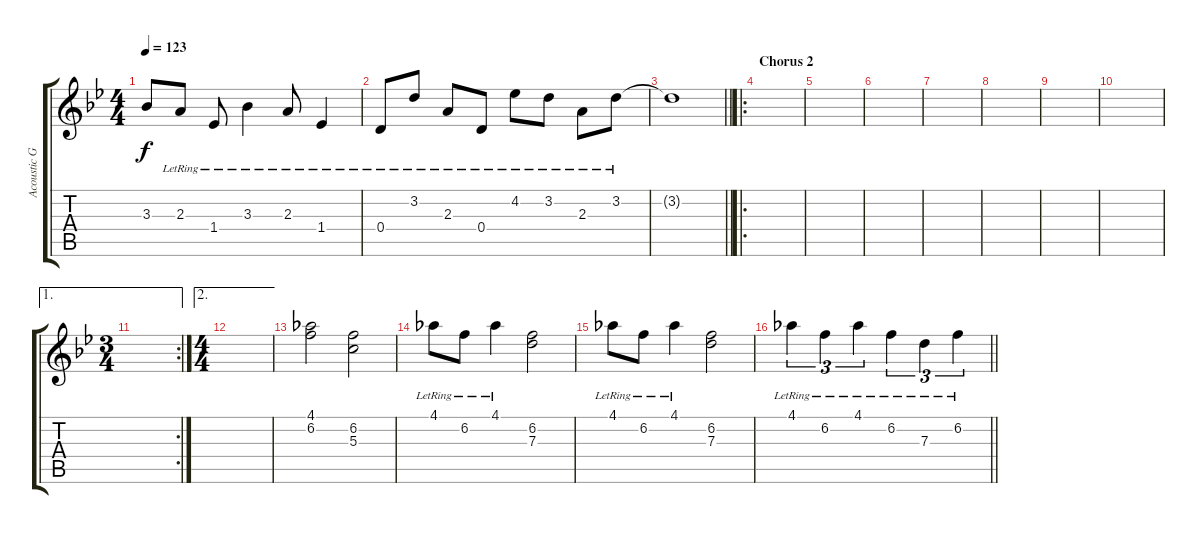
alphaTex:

\track ("Acoustic Guitar" "Acoustic G") {instrument acousticguitarsteel}
\staff {score tabs}
\tuning (E4 B3 G3 D3 A2 E2) {hide}
\ts (4 4)
\tempo 123
\clef g2
\ks bb
3.3{t}.8{dy f} 2.3{lr}.8 1.4{lr}.8 3.3{lr}.4 2.3{lr}.8 1.4{lr}.4 |
0.4{lr}.8 3.2{lr}.8 2.3{lr}.8 0.4{lr}.8 4.2{lr}.8 3.2{lr}.8 2.3{lr}.8 3.2{lr}.8 |
\barLineRight lightlight
3.2{t}.1 |
\ro
\section ("" "Chorus 2")
|
|
|
|
|
|
|
\ae 1
\rc 2
\ts (3 4)
|
\ae 2
\ts (4 4)
|
(4.1 6.2).2 (6.2 5.3).2 |
4.1{lr}.8 6.2{lr}.8 4.1{lr}.4 (6.2 7.3).2 |
4.1{lr}.8 6.2{lr}.8 4.1{lr}.4 (6.2 7.3).2 |
\barLineRight lightlight
4.1{lr}.4{tu (3 2)} 6.2{lr}.4{tu (3 2)} 4.1{lr}.4{tu (3 2)} 6.2{lr}.4{tu (3 2)} 7.3{lr}.4{tu (3 2)} 6.2{lr}.4{tu (3 2)}
